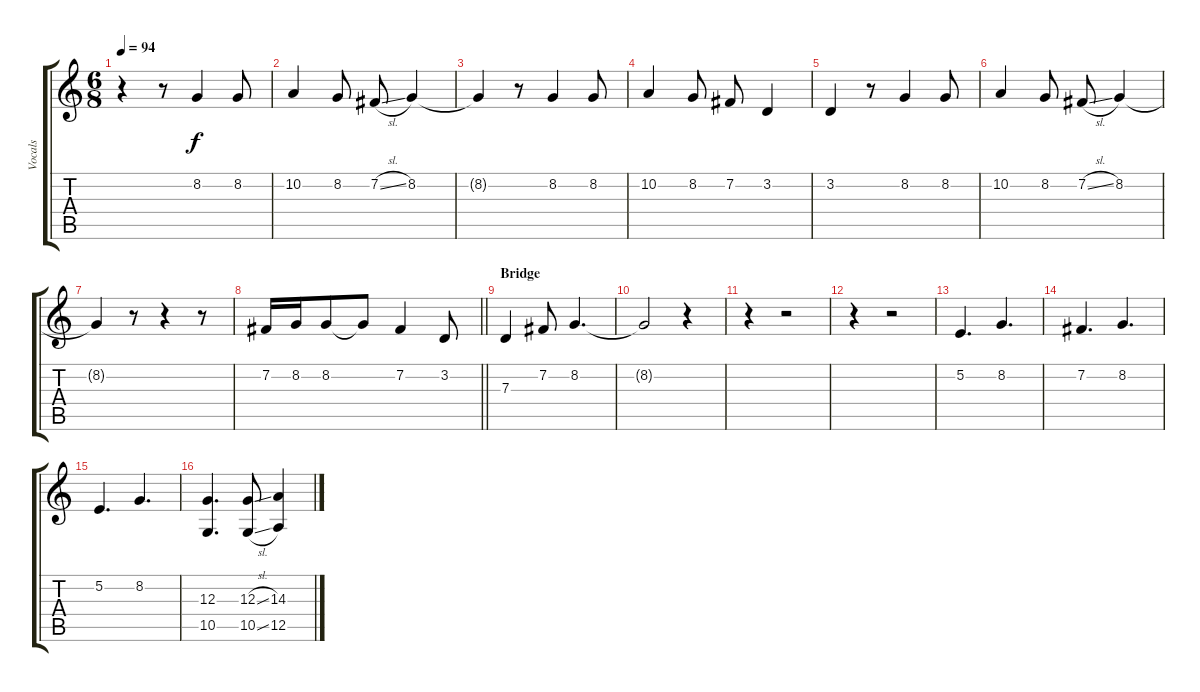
\track ("Vocals" "Vocals") {instrument clarinet}
\staff {score tabs}
\tuning (E4 B3 G3 D3 A2 E2) {hide}
\ts (6 8)
\tempo 94
\clef g2
\ks c
r.4{dy f} r.8 8.2.4 8.2.8 |
10.2.4 8.2.8 7.2{sl}.8 8.2.4 |
8.2{t}.4 r.8 8.2.4 8.2.8 |
10.2.4 8.2.8 7.2.8 3.2.4 |
3.2.4 r.8 8.2.4 8.2.8 |
10.2.4 8.2.8 7.2{sl}.8 8.2.4 |
8.2{t}.4 r.8 r.4 r.8 |
\barLineRight lightlight
7.2.16 8.2.16 8.2.8 8.2{t}.8 7.2.4 3.2.8 |
\section ("" "Bridge")
7.3.4 7.2.8 8.2.4{d} |
8.2{t}.2 r.4 |
r.4 r.2 |
r.4 r.2 |
5.2.4{d} 8.2.4{d} |
7.2.4{d} 8.2.4{d} |
5.2.4{d} 8.2.4{d} |
(12.3 10.5).4{d} (12.3{sl} 10.5{sl}).8 (14.3 12.5).4
